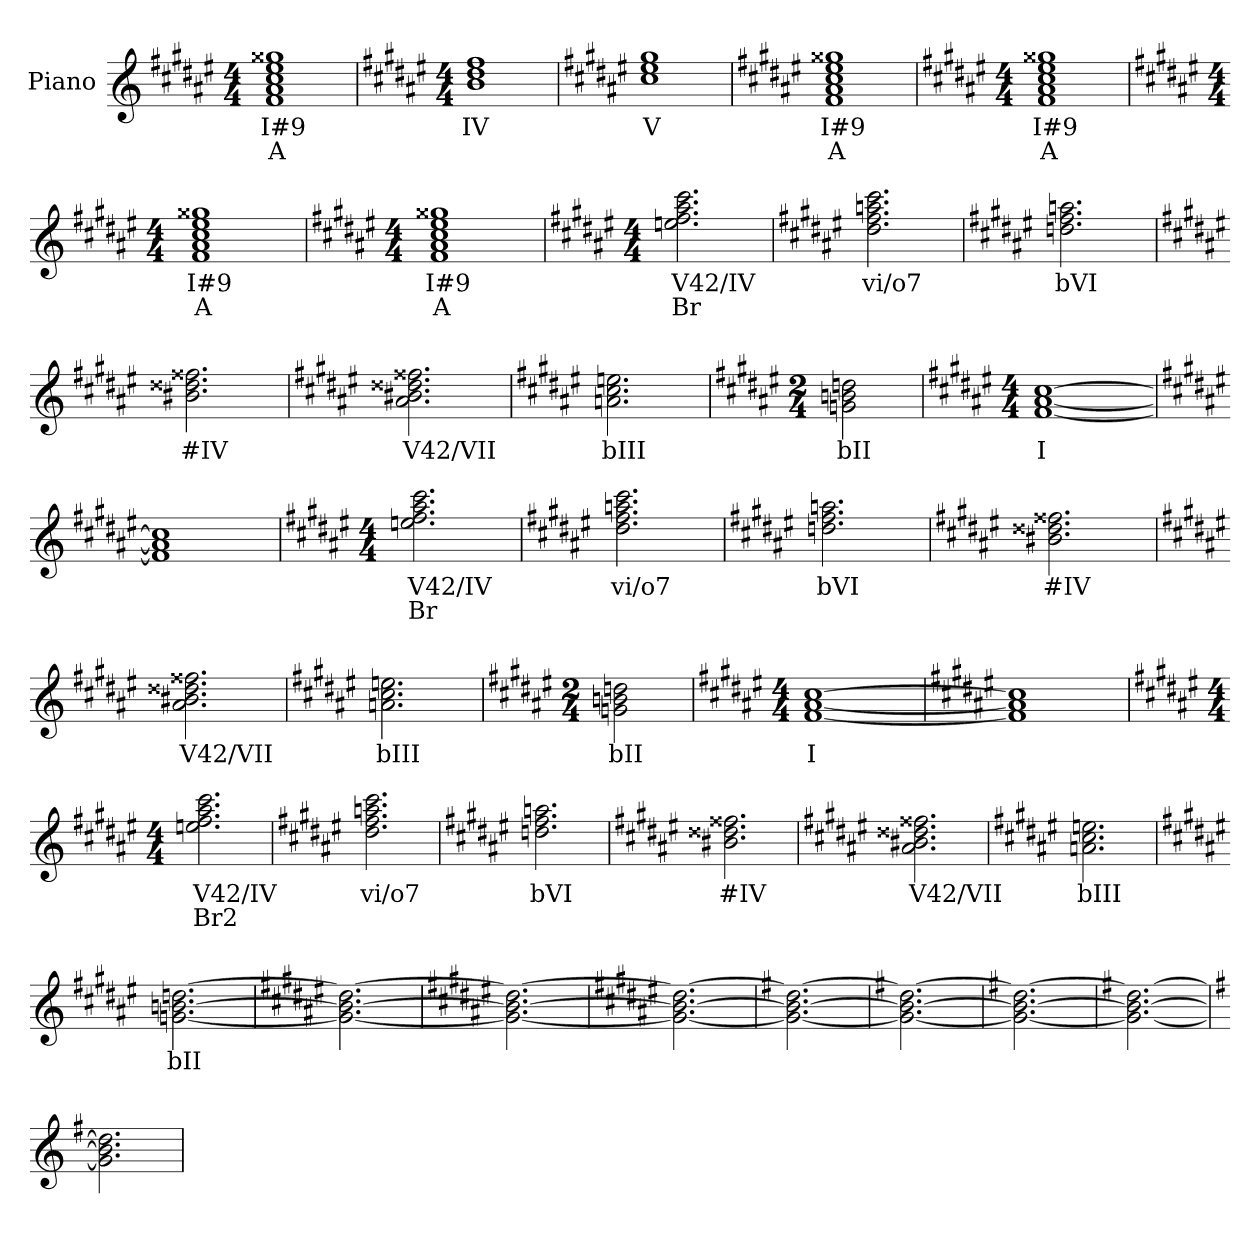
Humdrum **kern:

**kern	**text	**text
*part1	*part1	*part1
*staff1	*staff1	*staff1
*I"Piano	*	*
*I'Pno	*	*
*k[f#c#g#d#a#e#]	*	*
*F#:	*	*
*M4/4	*	*
=	=	=
1f# 1a# 1cc# 1ee# 1gg##X	I#9	A
=	=	=
*k[f#c#g#d#a#e#]	*	*
*F#:	*	*
*M4/4	*	*
1b 1dd# 1ff#	IV	.
=	=	=
*k[f#c#g#d#a#e#]	*	*
*F#:	*	*
1cc# 1ee# 1gg#	V	.
=	=	=
*k[f#c#g#d#a#e#]	*	*
*F#:	*	*
1f# 1a# 1cc# 1ee# 1gg##X	I#9	A
=	=	=
*k[f#c#g#d#a#e#]	*	*
*F#:	*	*
*M4/4	*	*
1f# 1a# 1cc# 1ee# 1gg##X	I#9	A
=	=	=
*k[f#c#g#d#a#e#]	*	*
*F#:	*	*
*M4/4	*	*
1f# 1a# 1cc# 1ee# 1gg##X	I#9	A
=	=	=
*k[f#c#g#d#a#e#]	*	*
*F#:	*	*
*M4/4	*	*
1f# 1a# 1cc# 1ee# 1gg##X	I#9	A
=	=	=
*k[f#c#g#d#a#e#]	*	*
*F#:	*	*
*M4/4	*	*
2.een 2.ff# 2.aa# 2.ccc#	V42/IV	Br
=	=	=
*k[f#c#g#d#a#e#]	*	*
*F#:	*	*
2.dd# 2.ff# 2.aan 2.ccc#	vi/o7	.
=	=	=
*k[f#c#g#d#a#e#]	*	*
*F#:	*	*
2.ddn 2.ff# 2.aan	bVI	.
=	=	=
*k[f#c#g#d#a#e#]	*	*
*F#:	*	*
2.b#X 2.dd##X 2.ff##X	#IV	.
=	=	=
*k[f#c#g#d#a#e#]	*	*
*F#:	*	*
2.a# 2.b#X 2.dd##X 2.ff##X	V42/VII	.
=	=	=
*k[f#c#g#d#a#e#]	*	*
*F#:	*	*
2.an 2.cc# 2.een	bIII	.
=	=	=
*k[f#c#g#d#a#e#]	*	*
*F#:	*	*
*M2/4	*	*
2gn 2bn 2ddn	bII	.
=	=	=
*k[f#c#g#d#a#e#]	*	*
*F#:	*	*
*M4/4	*	*
[1f# [1a# [1cc#	I	.
=	=	=
*k[f#c#g#d#a#e#]	*	*
*F#:	*	*
1f#] 1a#] 1cc#]	.	.
=	=	=
*k[f#c#g#d#a#e#]	*	*
*F#:	*	*
*M4/4	*	*
2.een 2.ff# 2.aa# 2.ccc#	V42/IV	Br
=	=	=
*k[f#c#g#d#a#e#]	*	*
*F#:	*	*
2.dd# 2.ff# 2.aan 2.ccc#	vi/o7	.
=	=	=
*k[f#c#g#d#a#e#]	*	*
*F#:	*	*
2.ddn 2.ff# 2.aan	bVI	.
=	=	=
*k[f#c#g#d#a#e#]	*	*
*F#:	*	*
2.b#X 2.dd##X 2.ff##X	#IV	.
=	=	=
*k[f#c#g#d#a#e#]	*	*
*F#:	*	*
2.a# 2.b#X 2.dd##X 2.ff##X	V42/VII	.
=	=	=
*k[f#c#g#d#a#e#]	*	*
*F#:	*	*
2.an 2.cc# 2.een	bIII	.
=	=	=
*k[f#c#g#d#a#e#]	*	*
*F#:	*	*
*M2/4	*	*
2gn 2bn 2ddn	bII	.
=	=	=
*k[f#c#g#d#a#e#]	*	*
*F#:	*	*
*M4/4	*	*
[1f# [1a# [1cc#	I	.
=	=	=
*k[f#c#g#d#a#e#]	*	*
*F#:	*	*
1f#] 1a#] 1cc#]	.	.
=	=	=
*k[f#c#g#d#a#e#]	*	*
*F#:	*	*
*M4/4	*	*
2.een 2.ff# 2.aa# 2.ccc#	V42/IV	Br2
=	=	=
*k[f#c#g#d#a#e#]	*	*
*F#:	*	*
2.dd# 2.ff# 2.aan 2.ccc#	vi/o7	.
=	=	=
*k[f#c#g#d#a#e#]	*	*
*F#:	*	*
2.ddn 2.ff# 2.aan	bVI	.
=	=	=
*k[f#c#g#d#a#e#]	*	*
*F#:	*	*
2.b#X 2.dd##X 2.ff##X	#IV	.
=	=	=
*k[f#c#g#d#a#e#]	*	*
*F#:	*	*
2.a# 2.b#X 2.dd##X 2.ff##X	V42/VII	.
=	=	=
*k[f#c#g#d#a#e#]	*	*
*F#:	*	*
2.an 2.cc# 2.een	bIII	.
=	=	=
*k[f#c#g#d#a#e#]	*	*
*F#:	*	*
[2.gn [2.bn [2.ddn	bII	.
=	=	=
*k[f#c#g#d#a#e#]	*	*
*F#:	*	*
2.gn_ 2.bn_ 2.ddn_	.	.
=	=	=
*k[f#c#g#d#a#e#]	*	*
*F#:	*	*
2.gn_ 2.bn_ 2.ddn_	.	.
=	=	=
*k[f#c#g#d#a#e#]	*	*
*F#:	*	*
2.gn_ 2.bn_ 2.ddn_	.	.
=	=	=
*k[f#]	*	*
*G:	*	*
2.g_ 2.b_ 2.dd_	.	.
=	=	=
*k[f#]	*	*
*G:	*	*
2.g_ 2.b_ 2.dd_	.	.
=	=	=
*k[f#]	*	*
*G:	*	*
2.g_ 2.b_ 2.dd_	.	.
=	=	=
*k[f#]	*	*
*G:	*	*
2.g_ 2.b_ 2.dd_	.	.
=	=	=
*k[f#]	*	*
*G:	*	*
2.g] 2.b] 2.dd]	.	.
=	=	=
*-	*-	*-
